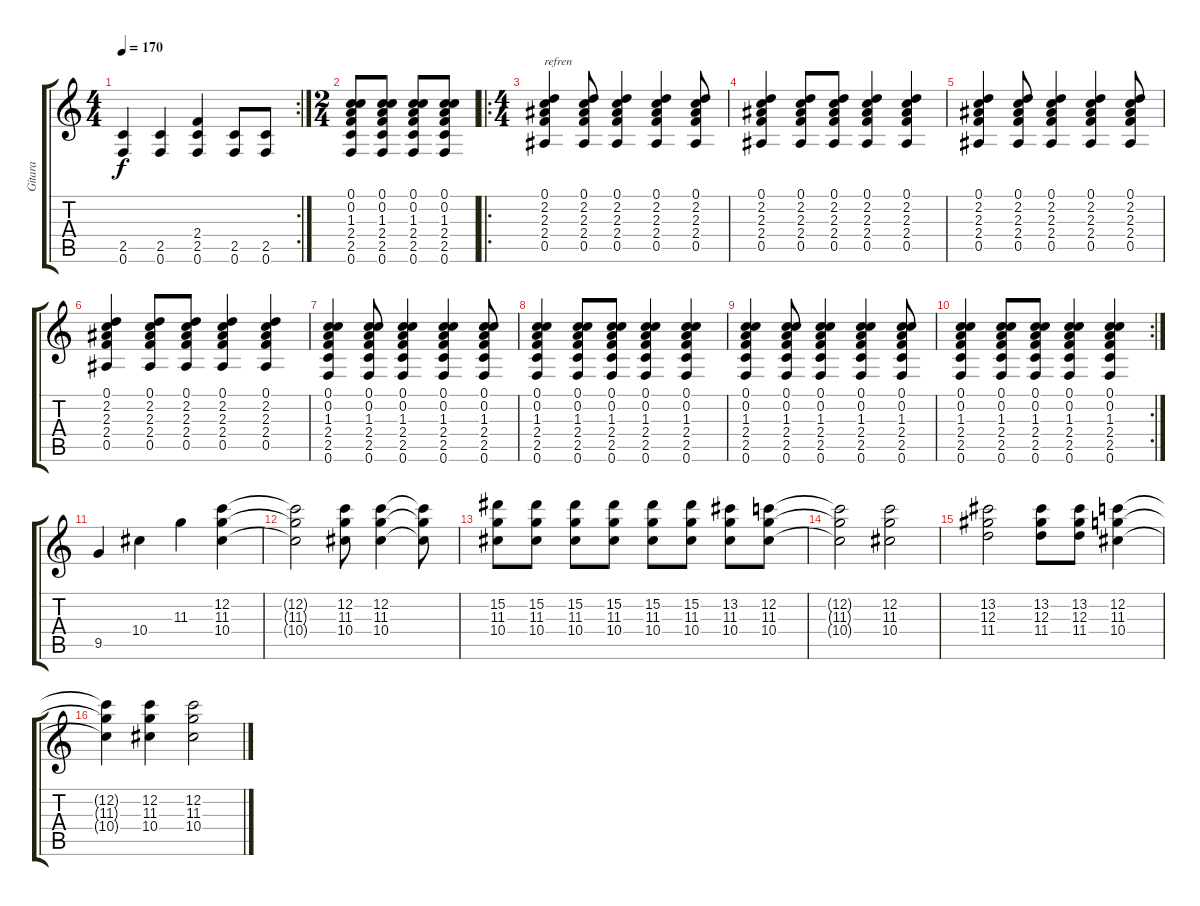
\track ("Gitara" "Gitara") {instrument electricguitarclean}
\staff {score tabs}
\tuning (C4 C4 Ab3 Eb3 Bb2 F2) {hide}
\rc 2
\ts (4 4)
\tempo 170
\clef g2
\ks c
(2.5 0.6).4{dy f} (2.5 0.6).4 (2.4 2.5 0.6).4 (2.5 0.6).8 (2.5 0.6).8 |
\ts (2 4)
(0.1 0.2 1.3 2.4 2.5 0.6).8 (0.1 0.2 1.3 2.4 2.5 0.6).8 (0.1 0.2 1.3 2.4 2.5 0.6).8 (0.1 0.2 1.3 2.4 2.5 0.6).8 |
\ro
\ts (4 4)
(0.1 2.2 2.3 2.4 0.5).4{txt "refren"} (0.1 2.2 2.3 2.4 0.5).8 (0.1 2.2 2.3 2.4 0.5).4 (0.1 2.2 2.3 2.4 0.5).4 (0.1 2.2 2.3 2.4 0.5).8 |
(0.1 2.2 2.3 2.4 0.5).4 (0.1 2.2 2.3 2.4 0.5).8 (0.1 2.2 2.3 2.4 0.5).8 (0.1 2.2 2.3 2.4 0.5).4 (0.1 2.2 2.3 2.4 0.5).4 |
(0.1 2.2 2.3 2.4 0.5).4 (0.1 2.2 2.3 2.4 0.5).8 (0.1 2.2 2.3 2.4 0.5).4 (0.1 2.2 2.3 2.4 0.5).4 (0.1 2.2 2.3 2.4 0.5).8 |
(0.1 2.2 2.3 2.4 0.5).4 (0.1 2.2 2.3 2.4 0.5).8 (0.1 2.2 2.3 2.4 0.5).8 (0.1 2.2 2.3 2.4 0.5).4 (0.1 2.2 2.3 2.4 0.5).4 |
(0.1 0.2 1.3 2.4 2.5 0.6).4 (0.1 0.2 1.3 2.4 2.5 0.6).8 (0.1 0.2 1.3 2.4 2.5 0.6).4 (0.1 0.2 1.3 2.4 2.5 0.6).4 (0.1 0.2 1.3 2.4 2.5 0.6).8 |
(0.1 0.2 1.3 2.4 2.5 0.6).4 (0.1 0.2 1.3 2.4 2.5 0.6).8 (0.1 0.2 1.3 2.4 2.5 0.6).8 (0.1 0.2 1.3 2.4 2.5 0.6).4 (0.1 0.2 1.3 2.4 2.5 0.6).4 |
(0.1 0.2 1.3 2.4 2.5 0.6).4 (0.1 0.2 1.3 2.4 2.5 0.6).8 (0.1 0.2 1.3 2.4 2.5 0.6).4 (0.1 0.2 1.3 2.4 2.5 0.6).4 (0.1 0.2 1.3 2.4 2.5 0.6).8 |
\rc 2
(0.1 0.2 1.3 2.4 2.5 0.6).4 (0.1 0.2 1.3 2.4 2.5 0.6).8 (0.1 0.2 1.3 2.4 2.5 0.6).8 (0.1 0.2 1.3 2.4 2.5 0.6).4 (0.1 0.2 1.3 2.4 2.5 0.6).4 |
9.5.4 10.4.4 11.3.4 (12.2 11.3 10.4).4 |
(12.2{t} 11.3{t} 10.4{t}).2 (12.2 11.3 10.4).8 (12.2 11.3 10.4).4 (12.2{t} 11.3{t} 10.4{t}).8 |
(15.2 11.3 10.4).8 (15.2 11.3 10.4).8 (15.2 11.3 10.4).8 (15.2 11.3 10.4).8 (15.2 11.3 10.4).8 (15.2 11.3 10.4).8 (13.2 11.3 10.4).8 (12.2 11.3 10.4).8 |
(12.2{t} 11.3{t} 10.4{t}).2 (12.2 11.3 10.4).2 |
(13.2 12.3 11.4).2 (13.2 12.3 11.4).8 (13.2 12.3 11.4).8 (12.2 11.3 10.4).4 |
(12.2{t} 11.3{t} 10.4{t}).4 (12.2 11.3 10.4).4 (12.2 11.3 10.4).2
